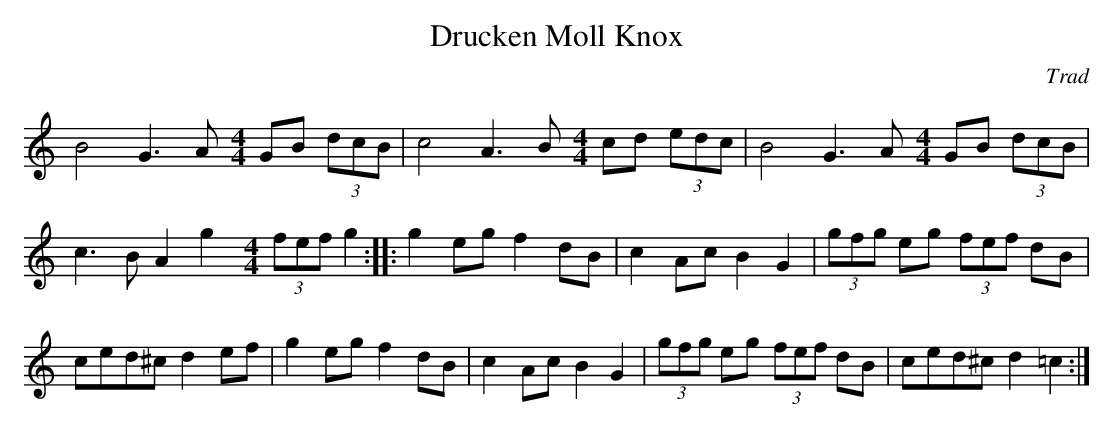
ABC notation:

X:1
T:Drucken Moll Knox
C:Trad
M:4/4
K:C
M:4/4l
B4 G3A\
M:4/4
GB (3dcB|\
M:4/4l
c4 A3B\
M:4/4
cd (3edc|\
M:4/4l
B4 G3A\
M:4/4
GB (3dcB|\
M:4/4l
c3BA2g2\
M:4/4
(3fef g2::\
g2 eg f2 dB| c2 Ac B2 G2| (3gfg eg (3fef dB| ced^c d2 ef| g2 eg f2 dB | c2 AcB2 G2|\
(3gfg eg (3fef dB| ced^c d2 =c2:|
